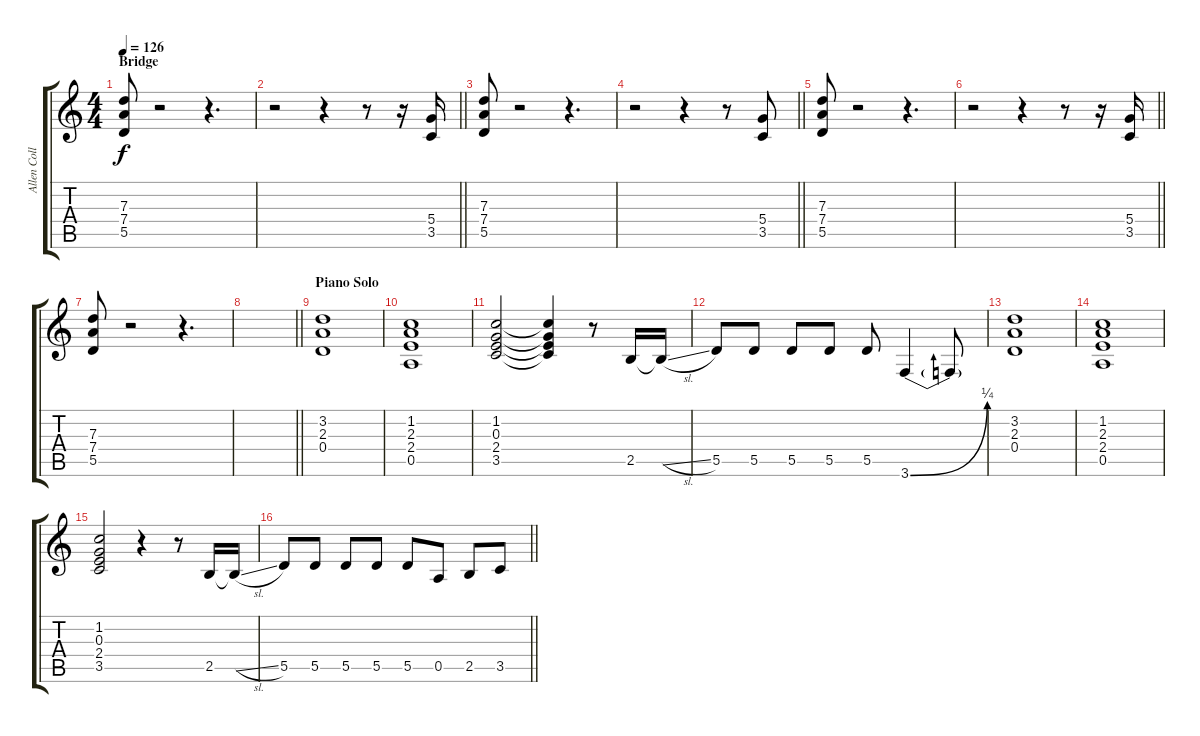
\track ("Allen Collins (Rhythm Guitar)" "Allen Coll") {instrument overdrivenguitar}
\staff {score tabs}
\tuning (E4 B3 G3 D3 A2 D2) {hide}
\ts (4 4)
\section ("" "Bridge")
\tempo 126
\clef g2
\ks c
(7.3 7.4 5.5).8{dy f} r.2 r.4{d} |
\barLineRight lightlight
r.2 r.4 r.8 r.16 (5.4 3.5).16 |
(7.3 7.4 5.5).8 r.2 r.4{d} |
\barLineRight lightlight
r.2 r.4 r.8 (5.4 3.5).8 |
(7.3 7.4 5.5).8 r.2 r.4{d} |
\barLineRight lightlight
r.2 r.4 r.8 r.16 (5.4 3.5).16 |
(7.3 7.4 5.5).8 r.2 r.4{d} |
\barLineRight lightlight
|
\section ("" "Piano Solo")
(3.2 2.3 0.4).1 |
(1.2 2.3 2.4 0.5).1 |
(1.2 0.3 2.4 3.5).2 (1.2{t} 0.3{t} 2.4{t} 3.5{t}).4 r.8 2.5.16 2.5{sl t}.16 |
5.5.8 5.5.8 5.5.8 5.5.8 5.5.8 3.6{be (bend 0 0 60 1)}.4 3.6{t}.8 |
(3.2 2.3 0.4).1 |
(1.2 2.3 2.4 0.5).1 |
(1.2 0.3 2.4 3.5).2 r.4 r.8 2.5.16 2.5{sl t}.16 |
\barLineRight lightlight
5.5.8 5.5.8 5.5.8 5.5.8 5.5.8 0.5.8 2.5.8 3.5.8
